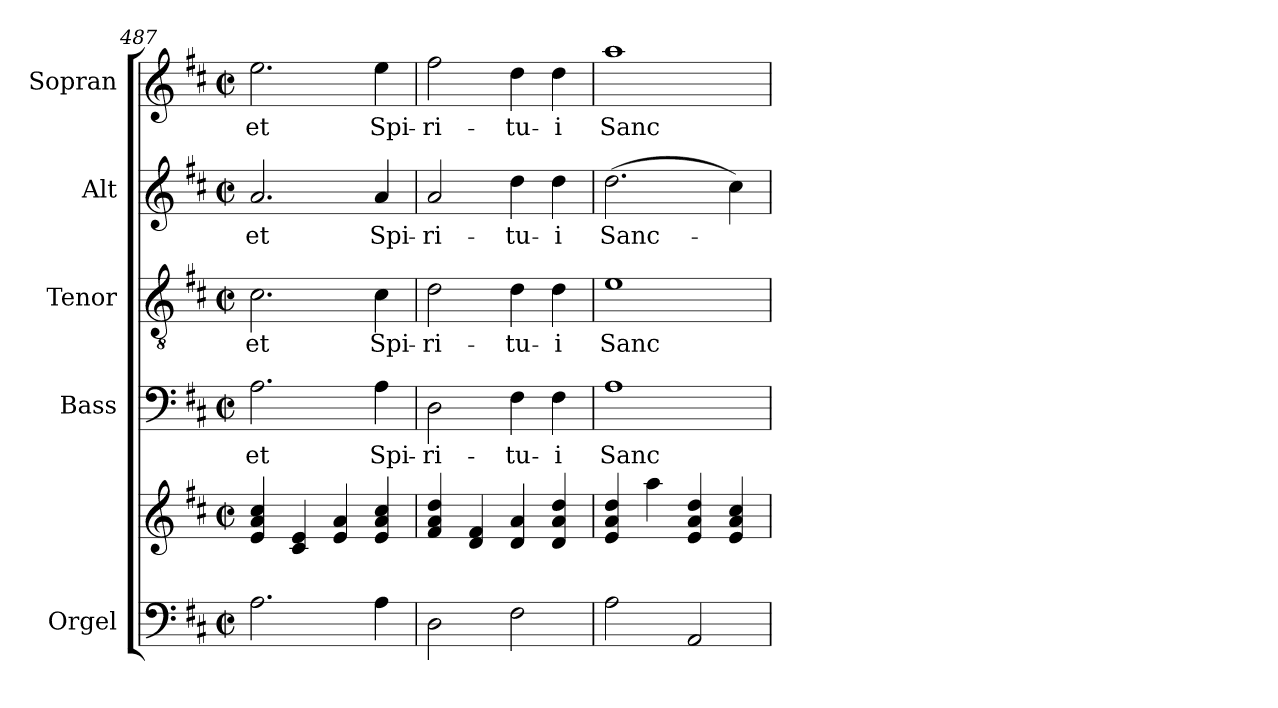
**kern	**kern	**kern	**text	**kern	**text	**kern	**text	**kern	**text
*part5	*part5	*part4	*part4	*part3	*part3	*part2	*part2	*part1	*part1
*staff6	*staff5	*staff4	*staff4	*staff3	*staff3	*staff2	*staff2	*staff1	*staff1
*I"Orgel	*	*I"Bass	*	*I"Tenor	*	*I"Alt	*	*I"Sopran	*
*I'Org.	*	*I'B.	*	*I'T.	*	*I'A.	*	*I'S.	*
*clefF4	*clefG2	*clefF4	*	*clefGv2	*	*clefG2	*	*clefG2	*
*k[f#c#]	*k[f#c#]	*k[f#c#]	*	*k[f#c#]	*	*k[f#c#]	*	*k[f#c#]	*
*D:	*D:	*D:	*	*D:	*	*D:	*	*D:	*
*M2/2	*M2/2	*M2/2	*	*M2/2	*	*M2/2	*	*M2/2	*
*met(c|)	*met(c|)	*met(c|)	*	*met(c|)	*	*met(c|)	*	*met(c|)	*
=487	=487	=487	=487	=487	=487	=487	=487	=487	=487
!	!	!	!LO:LY:b	!	!LO:LY:b	!	!LO:LY:b	!	!LO:LY:b
2.A\	4e/ 4a/ 4cc#/	2.A\	et	2.c#\	et	2.a/	et	2.ee\	et
.	4c#/ 4e/	.	.	.	.	.	.	.	.
.	4e/ 4a/	.	.	.	.	.	.	.	.
!	!	!	!LO:LY:b	!	!LO:LY:b	!	!LO:LY:b	!	!LO:LY:b
4A\	4e/ 4a/ 4cc#/	4A\	Spi-	4c#\	Spi-	4a/	Spi-	4ee\	Spi-
!!LO:LB:g=z
=488	=488	=488	=488	=488	=488	=488	=488	=488	=488
!	!	!	!LO:LY:b	!	!LO:LY:b	!	!LO:LY:b	!	!LO:LY:b
2D\	4f#/ 4a/ 4dd/	2D\	-ri-	2d\	-ri-	2a/	-ri-	2ff#\	-ri-
.	4d/ 4f#/	.	.	.	.	.	.	.	.
!	!	!	!LO:LY:b	!	!LO:LY:b	!	!LO:LY:b	!	!LO:LY:b
2F#\	4d/ 4a/	4F#\	-tu-	4d\	-tu-	4dd\	-tu-	4dd\	-tu-
!	!	!	!LO:LY:b	!	!LO:LY:b	!	!LO:LY:b	!	!LO:LY:b
.	4d/ 4a/ 4dd/	4F#\	-i	4d\	-i	4dd\	-i	4dd\	-i
=489	=489	=489	=489	=489	=489	=489	=489	=489	=489
!	!	!	!LO:LY:b	!	!LO:LY:b	!	!LO:LY:b	!	!LO:LY:b
2A\	4e/ 4a/ 4dd/	1A	Sanc-	1e	Sanc-	(>2.dd\	Sanc-	1aa	Sanc-
.	4aa\	.	.	.	.	.	.	.	.
2AA/	4e/ 4a/ 4dd/	.	.	.	.	.	.	.	.
.	4e/ 4a/ 4cc#/	.	.	.	.	4cc#\)	.	.	.
=	=	=	=	=	=	=	=	=	=
*-	*-	*-	*-	*-	*-	*-	*-	*-	*-
